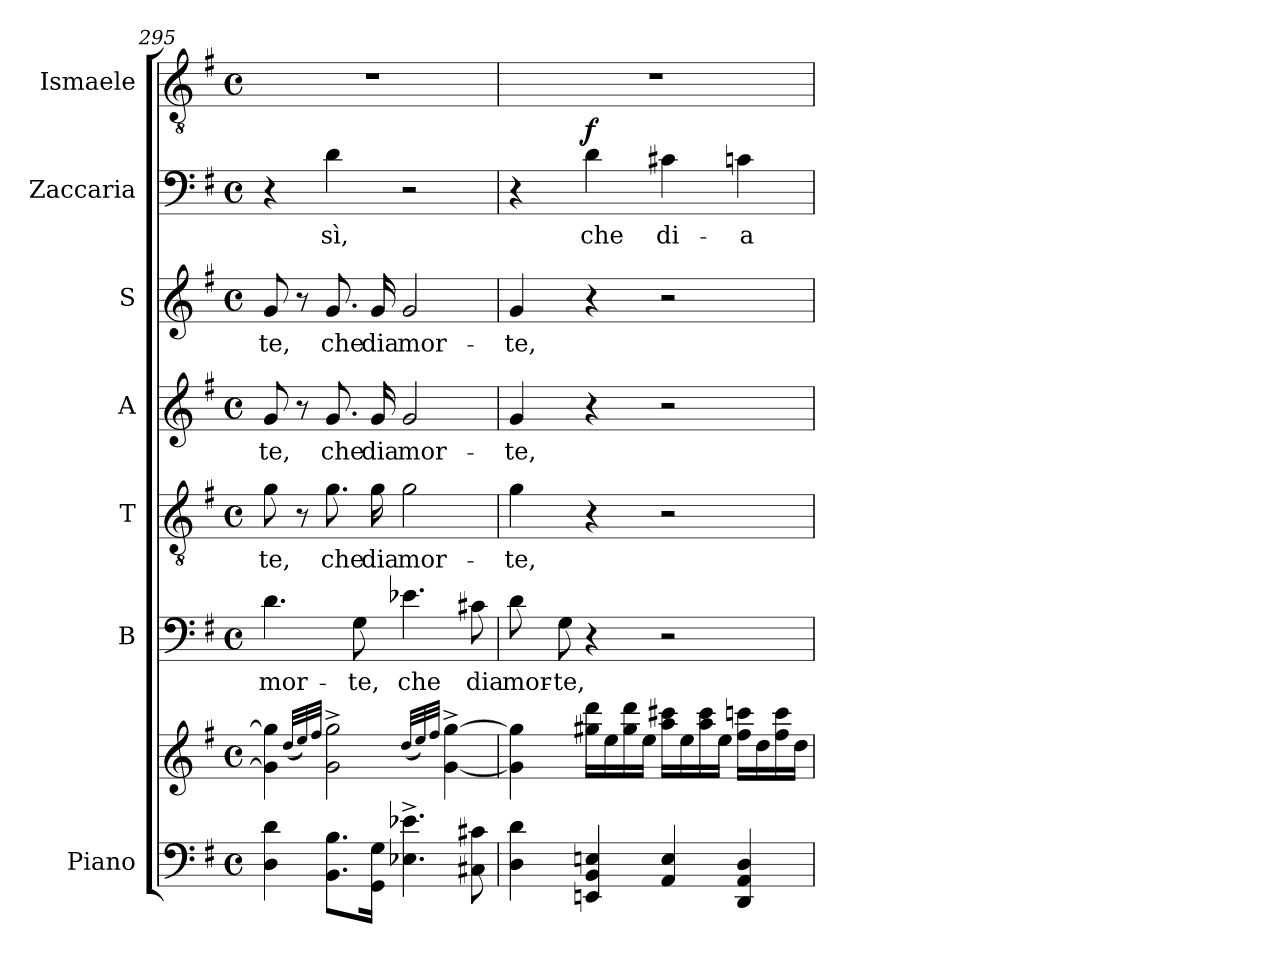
**kern	**kern	**kern	**text	**kern	**text	**kern	**text	**kern	**text	**kern	**text	**dynam	**kern
*part7	*part7	*part6	*part6	*part5	*part5	*part4	*part4	*part3	*part3	*part2	*part2	*part2	*part1
*staff8	*staff7	*staff6	*staff6	*staff5	*staff5	*staff4	*staff4	*staff3	*staff3	*staff2	*staff2	*staff2	*staff1
*I"Piano	*	*I"B	*	*I"T	*	*I"A	*	*I"S	*	*I"Zaccaria	*	*	*I"Ismaele
*I'Pno	*	*I'B	*	*I'T	*	*I'A	*	*I'S	*	*	*	*	*
!!LO:PB:g=z
*clefF4	*clefG2	*clefF4	*	*clefGv2	*	*clefG2	*	*clefG2	*	*clefF4	*	*	*clefGv2
*k[f#]	*k[f#]	*k[f#]	*	*k[f#]	*	*k[f#]	*	*k[f#]	*	*k[f#]	*	*	*k[f#]
*M4/4	*M4/4	*M4/4	*	*M4/4	*	*M4/4	*	*M4/4	*	*M4/4	*	*	*M4/4
*met(c)	*met(c)	*met(c)	*	*met(c)	*	*met(c)	*	*met(c)	*	*met(c)	*	*	*met(c)
=295	=295	=295	=295	=295	=295	=295	=295	=295	=295	=295	=295	=295	=295
!	!	!	!LO:LY:b	!	!LO:LY:b	!	!LO:LY:b	!	!LO:LY:b	!	!	!	!
4D\ 4d\	4g\] 4gg\]	4.d\	mor-	8g\	-te,	8g/	-te,	8g/	-te,	4r	.	.	1r
.	.	.	.	8r	.	8r	.	8r	.	.	.	.	.
.	(32qdd/LLL	.	.	.	.	.	.	.	.	.	.	.	.
.	32qee/)	.	.	.	.	.	.	.	.	.	.	.	.
.	32qff#/JJJ	.	.	.	.	.	.	.	.	.	.	.	.
!	!	!	!	!	!LO:LY:b	!	!LO:LY:b	!	!LO:LY:b	!	!LO:LY:b	!	!
8.BB\ 8.B\L	2g\^ 2gg\^	.	.	8.g\	che	8.g/	che	8.g/	che	4d\	sì,	.	.
!	!	!	!LO:LY:b	!	!	!	!	!	!	!	!	!	!
.	.	8G\	-te,	.	.	.	.	.	.	.	.	.	.
!	!	!	!	!	!LO:LY:b	!	!LO:LY:b	!	!LO:LY:b	!	!	!	!
16GG\ 16G\Jk	.	.	.	16g\	dia	16g/	dia	16g/	dia	.	.	.	.
!	!	!	!LO:LY:b	!	!LO:LY:b	!	!LO:LY:b	!	!LO:LY:b	!	!	!	!
4.E-X\^ 4.e-X\^	.	4.e-X\	che	2g\	mor-	2g/	mor-	2g/	mor-	2r	.	.	.
.	(32qdd/LLL	.	.	.	.	.	.	.	.	.	.	.	.
.	32qee/)	.	.	.	.	.	.	.	.	.	.	.	.
.	32qff#/JJJ	.	.	.	.	.	.	.	.	.	.	.	.
.	[4g\^ [4gg\^	.	.	.	.	.	.	.	.	.	.	.	.
!	!	!	!LO:LY:b	!	!	!	!	!	!	!	!	!	!
8C#X\ 8c#X\	.	8c#X\	dia	.	.	.	.	.	.	.	.	.	.
=296	=296	=296	=296	=296	=296	=296	=296	=296	=296	=296	=296	=296	=296
!	!	!	!LO:LY:b	!	!LO:LY:b	!	!LO:LY:b	!	!LO:LY:b	!	!	!	!
4D\ 4d\	4g\] 4gg\]	8d\	mor-	4g\	-te,	4g/	-te,	4g/	-te,	4r	.	.	1r
!	!	!	!LO:LY:b	!	!	!	!	!	!	!	!	!	!
.	.	8G\	-te,	.	.	.	.	.	.	.	.	.	.
!	!	!	!	!	!	!	!	!	!	!	!LO:LY:b	!LO:DY:a	!
4EEn/ 4BB/ 4En/	16gg#X\ 16ddd\LL	4r	.	4r	.	4r	.	4r	.	4d\	che	f	.
.	16ee\	.	.	.	.	.	.	.	.	.	.	.	.
.	16gg#\ 16ddd\	.	.	.	.	.	.	.	.	.	.	.	.
.	16ee\JJ	.	.	.	.	.	.	.	.	.	.	.	.
!	!	!	!	!	!	!	!	!	!	!	!LO:LY:b	!	!
4AA/ 4E/	16aa\ 16ccc#X\LL	2r	.	2r	.	2r	.	2r	.	4c#X\	di-	.	.
.	16ee\	.	.	.	.	.	.	.	.	.	.	.	.
.	16aa\ 16ccc#\	.	.	.	.	.	.	.	.	.	.	.	.
.	16ee\JJ	.	.	.	.	.	.	.	.	.	.	.	.
!	!	!	!	!	!	!	!	!	!	!	!LO:LY:b	!	!
4DD/ 4AA/ 4D/	16ff#\ 16cccn\LL	.	.	.	.	.	.	.	.	4cn\	-a	.	.
.	16dd\	.	.	.	.	.	.	.	.	.	.	.	.
.	16ff#\ 16ccc\	.	.	.	.	.	.	.	.	.	.	.	.
.	16dd\JJ	.	.	.	.	.	.	.	.	.	.	.	.
=	=	=	=	=	=	=	=	=	=	=	=	=	=
*-	*-	*-	*-	*-	*-	*-	*-	*-	*-	*-	*-	*-	*-
